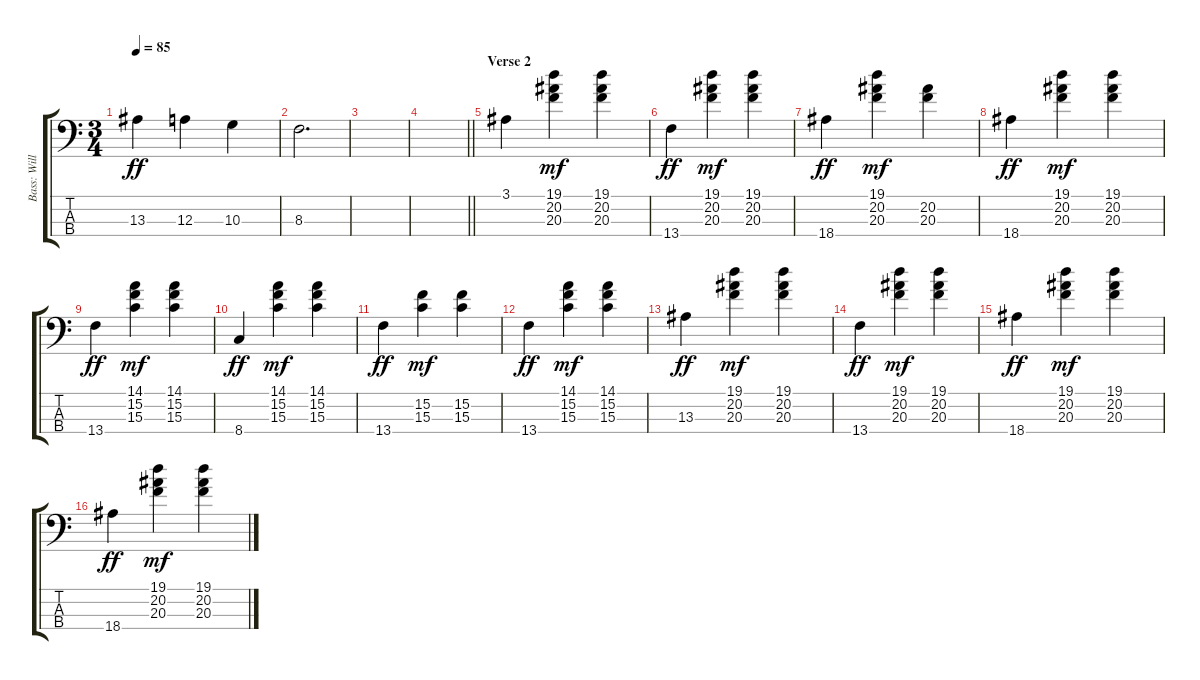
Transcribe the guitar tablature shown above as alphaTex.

\track ("Bass: Willie Weeks" "Bass: Will") {instrument electricbassfinger}
\staff {score tabs}
\tuning (G2 D2 A1 E1) {hide}
\ts (3 4)
\tempo 85
\clef f4
\ks c
13.3.4{dy ff} 12.3.4 10.3.4 |
8.3.2{d} |
|
\barLineRight lightlight
|
\section ("" "Verse 2")
3.1.4 (19.1 20.2 20.3).4{dy mf} (19.1 20.2 20.3).4 |
13.4.4{dy ff} (19.1 20.2 20.3).4{dy mf} (19.1 20.2 20.3).4 |
18.4.4{dy ff} (19.1 20.2 20.3).4{dy mf} (20.2 20.3).4 |
18.4.4{dy ff} (19.1 20.2 20.3).4{dy mf} (19.1 20.2 20.3).4 |
13.4.4{dy ff} (14.1 15.2 15.3).4{dy mf} (14.1 15.2 15.3).4 |
8.4.4{dy ff} (14.1 15.2 15.3).4{dy mf} (14.1 15.2 15.3).4 |
13.4.4{dy ff} (15.2 15.3).4{dy mf} (15.2 15.3).4 |
13.4.4{dy ff} (14.1 15.2 15.3).4{dy mf} (14.1 15.2 15.3).4 |
13.3.4{dy ff} (19.1 20.2 20.3).4{dy mf} (19.1 20.2 20.3).4 |
13.4.4{dy ff} (19.1 20.2 20.3).4{dy mf} (19.1 20.2 20.3).4 |
18.4.4{dy ff} (19.1 20.2 20.3).4{dy mf} (19.1 20.2 20.3).4 |
18.4.4{dy ff} (19.1 20.2 20.3).4{dy mf} (19.1 20.2 20.3).4
